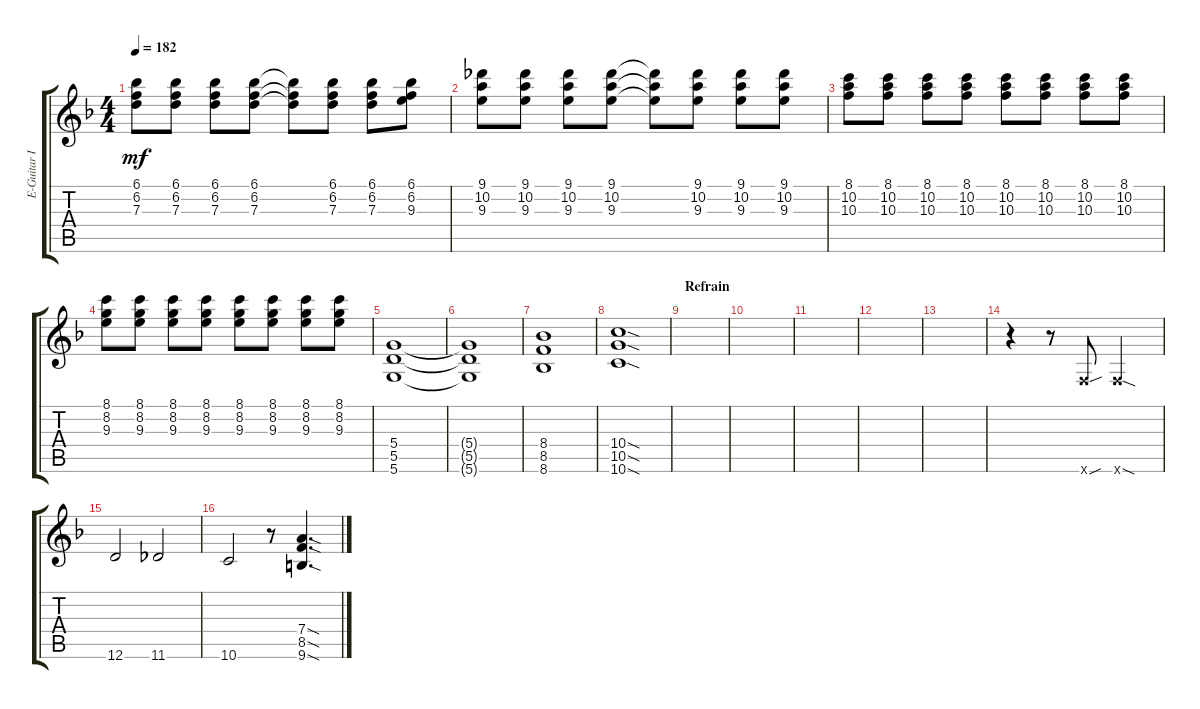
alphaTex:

\track ("E-Guitar I" "E-Guitar I") {instrument acousticguitarsteel}
\staff {score tabs}
\tuning (E4 B3 G3 D3 A2 D2) {hide}
\ts (4 4)
\tempo 182
\clef g2
\ks f
(6.1 6.2 7.3).8{dy mf} (6.1 6.2 7.3).8 (6.1 6.2 7.3).8 (6.1 6.2 7.3).8 (6.1{t} 6.2{t} 7.3{t}).8 (6.1 6.2 7.3).8 (6.1 6.2 7.3).8 (6.1 6.2 9.3).8 |
(9.1 10.2 9.3).8 (9.1 10.2 9.3).8 (9.1 10.2 9.3).8 (9.1 10.2 9.3).8 (9.1{t} 10.2{t} 9.3{t}).8 (9.1 10.2 9.3).8 (9.1 10.2 9.3).8 (9.1 10.2 9.3).8 |
(8.1 10.2 10.3).8 (8.1 10.2 10.3).8 (8.1 10.2 10.3).8 (8.1 10.2 10.3).8 (8.1 10.2 10.3).8 (8.1 10.2 10.3).8 (8.1 10.2 10.3).8 (8.1 10.2 10.3).8 |
(8.1 8.2 9.3).8 (8.1 8.2 9.3).8 (8.1 8.2 9.3).8 (8.1 8.2 9.3).8 (8.1 8.2 9.3).8 (8.1 8.2 9.3).8 (8.1 8.2 9.3).8 (8.1 8.2 9.3).8 |
(5.4 5.5 5.6).1 |
(5.4{t} 5.5{t} 5.6{t}).1 |
(8.4 8.5 8.6).1 |
(10.4{sod} 10.5{sod} 10.6{sod}).1 |
\section ("" "Refrain")
|
|
|
|
|
r.4 r.8 3.6{sou x}.8 3.6{sod x}.2 |
12.6.2 11.6.2 |
10.6.2 r.8 (7.4{sod} 8.5{sod} 9.6{sod}).4{d}
